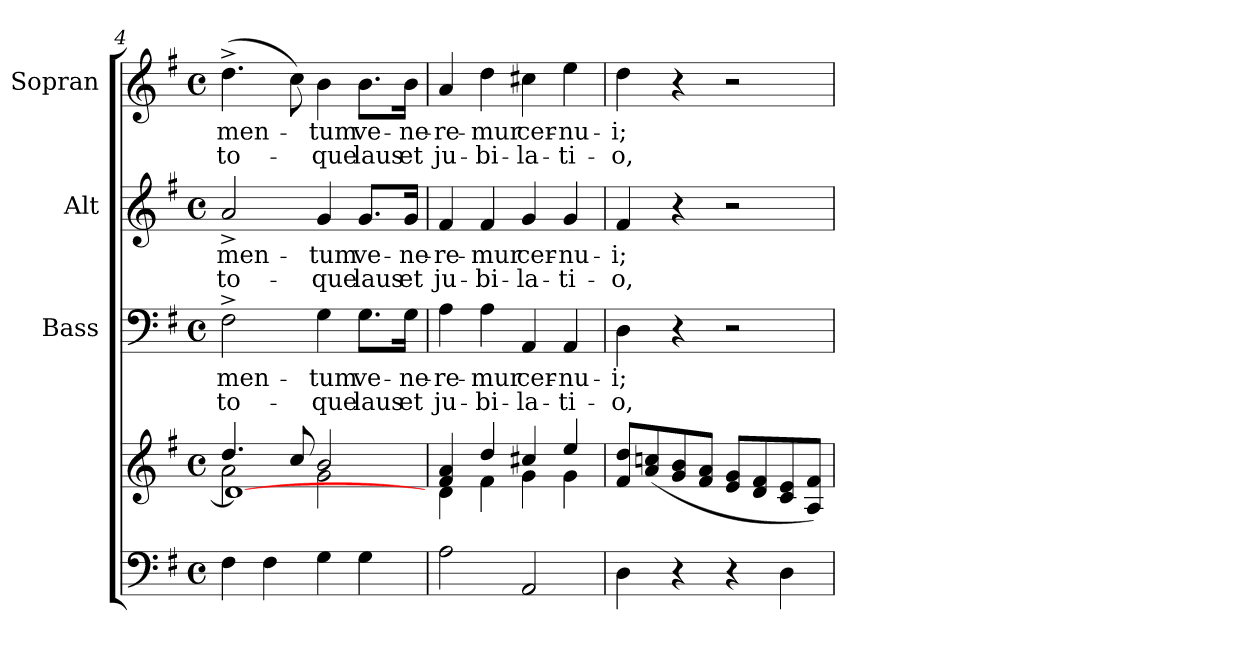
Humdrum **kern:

**kern	**kern	**kern	**text	**text	**kern	**text	**text	**kern	**text	**text
*part4	*part4	*part3	*part3	*part3	*part2	*part2	*part2	*part1	*part1	*part1
*staff5	*staff4	*staff3	*staff3	*staff3	*staff2	*staff2	*staff2	*staff1	*staff1	*staff1
*	*	*I"Bass	*	*	*I"Alt	*	*	*I"Sopran	*	*
*	*	*I'B.	*	*	*I'A.	*	*	*I'S.	*	*
*clefF4	*clefG2	*clefF4	*	*	*clefG2	*	*	*clefG2	*	*
*k[f#]	*k[f#]	*k[f#]	*	*	*k[f#]	*	*	*k[f#]	*	*
*G:	*G:	*G:	*	*	*G:	*	*	*G:	*	*
*M4/4	*M4/4	*M4/4	*	*	*M4/4	*	*	*M4/4	*	*
*met(c)	*met(c)	*met(c)	*	*	*met(c)	*	*	*met(c)	*	*
=4	=4	=4	=4	=4	=4	=4	=4	=4	=4	=4
*	*^	*	*	*	*	*	*	*	*	*
*	*	*^	*	*	*	*	*	*	*	*	*
!	!	!	!	!	!LO:LY:b	!LO:LY:b	!	!LO:LY:b	!LO:LY:b	!	!LO:LY:b	!LO:LY:b
4F#\	4.dd/	2a\	1d_	2F#^>\	-men-	-to-	2a^</	-men-	-to-	(>4.dd^>\	-men-	-to-
4F#\	.	.	.	.	.	.	.	.	.	.	.	.
.	8cc/	.	.	.	.	.	.	.	.	8cc\)	.	.
!	!	!	!	!	!LO:LY:b	!LO:LY:b	!	!LO:LY:b	!LO:LY:b	!	!LO:LY:b	!LO:LY:b
4G\	2b/	2g\	.	4G\	-tum	-que	4g/	-tum	-que	4b\	-tum	-que
!	!	!	!	!	!LO:LY:b	!LO:LY:b	!	!LO:LY:b	!LO:LY:b	!	!LO:LY:b	!LO:LY:b
4G\	.	.	.	8.G\L	ve-	laus	8.g/L	ve-	laus	8.b\L	ve-	laus
!	!	!	!	!	!LO:LY:b	!LO:LY:b	!	!LO:LY:b	!LO:LY:b	!	!LO:LY:b	!LO:LY:b
.	.	.	.	16G\Jk	-ne-	et	16g/Jk	-ne-	et	16b\Jk	-ne-	et
*	*	*v	*v	*	*	*	*	*	*	*	*	*
=5	=5	=5	=5	=5	=5	=5	=5	=5	=5	=5	=5
!	!	!	!	!LO:LY:b	!LO:LY:b	!	!LO:LY:b	!LO:LY:b	!	!LO:LY:b	!LO:LY:b
2A\	4f#/ 4a/	4d\	4A\	-re-	ju-	4f#/	-re-	ju-	4a/	-re-	ju-
!	!	!	!	!LO:LY:b	!LO:LY:b	!	!LO:LY:b	!LO:LY:b	!	!LO:LY:b	!LO:LY:b
.	4dd/	4f#\	4A\	-mur	-bi-	4f#/	-mur	-bi-	4dd\	-mur	-bi-
!	!	!	!	!LO:LY:b	!LO:LY:b	!	!LO:LY:b	!LO:LY:b	!	!LO:LY:b	!LO:LY:b
2AA/	4cc#X/	4g\	4AA/	cer-	-la-	4g/	cer-	-la-	4cc#X\	cer-	-la-
!	!	!	!	!LO:LY:b	!LO:LY:b	!	!LO:LY:b	!LO:LY:b	!	!LO:LY:b	!LO:LY:b
.	4ee/	4g\	4AA/	-nu-	-ti-	4g/	-nu-	-ti-	4ee\	-nu-	-ti-
!!LO:LB:g=z
=6	=6	=6	=6	=6	=6	=6	=6	=6	=6	=6	=6
!	!	!	!	!LO:LY:b	!LO:LY:b	!	!LO:LY:b	!LO:LY:b	!	!LO:LY:b	!LO:LY:b
*	*v	*v	*	*	*	*	*	*	*	*	*
4D\	8f#/ 8dd/L	4D\	-i;	-o,	4f#/	-i;	-o,	4dd\	-i;	-o,
.	(<8a/ 8ccn/	.	.	.	.	.	.	.	.	.
4r	8g/ 8b/	4r	.	.	4r	.	.	4r	.	.
.	8f#/ 8a/J	.	.	.	.	.	.	.	.	.
4r	8e/ 8g/L	2r	.	.	2r	.	.	2r	.	.
.	8d/ 8f#/	.	.	.	.	.	.	.	.	.
4D\	8c/ 8e/	.	.	.	.	.	.	.	.	.
.	8A/ 8f#/J)	.	.	.	.	.	.	.	.	.
=	=	=	=	=	=	=	=	=	=	=
*-	*-	*-	*-	*-	*-	*-	*-	*-	*-	*-
